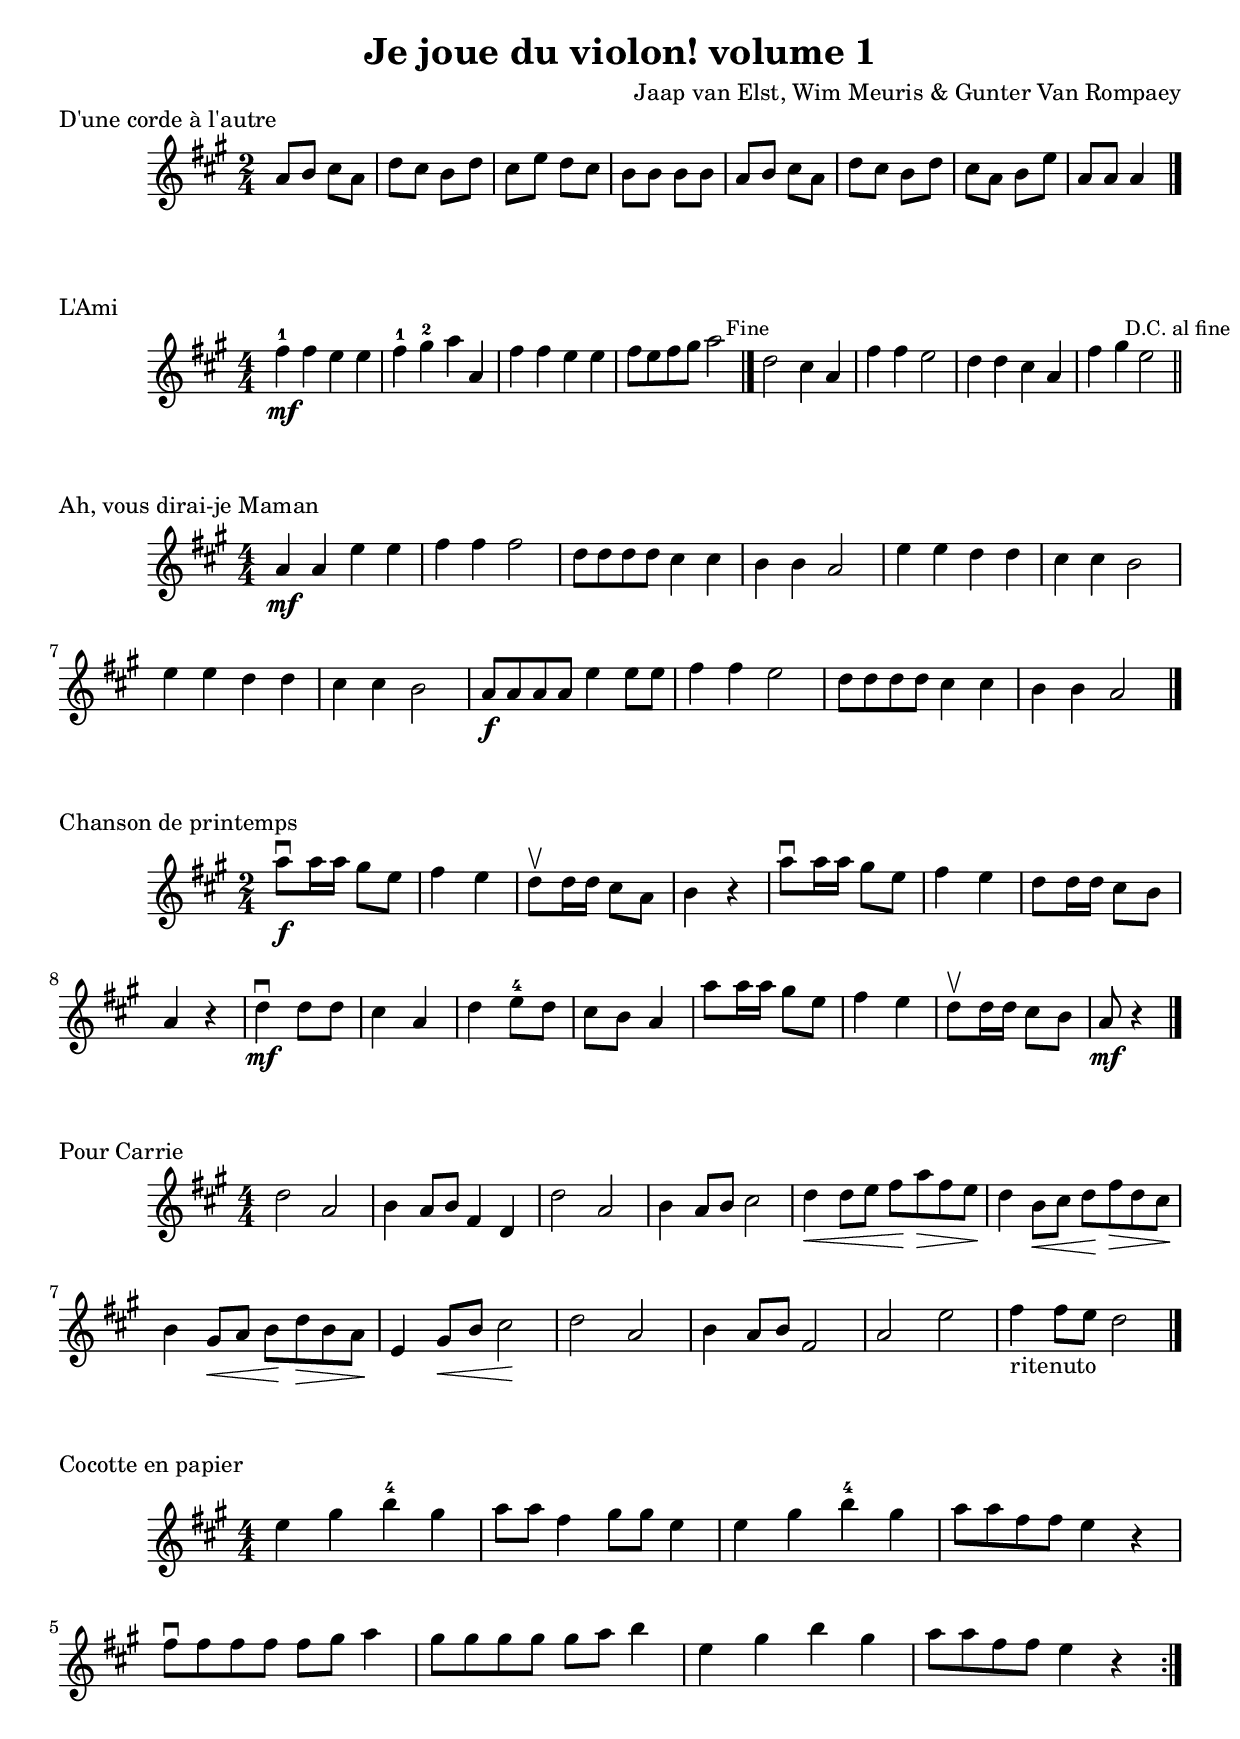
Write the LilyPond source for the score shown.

DSfine = {
  \once \override Score.RehearsalMark #'break-visibility = #'#(#t #t #f)
  \mark \markup { \small "D.S. al fine" }
}

DS = {
  \once \override Score.RehearsalMark #'break-visibility = #'#(#t #t #f)
  \mark \markup { \small "D.S." }
}

DCfine = {
  \once \override Score.RehearsalMark #'break-visibility = #'#(#t #t #f)
  \mark \markup { \small "D.C. al fine" }
}

DCcoda = {
  \once \override Score.RehearsalMark #'break-visibility = #'#(#t #t #f)
  \mark \markup { \small "D.C. al coda" }
}

DScoda = {
  \once \override Score.RehearsalMark #'break-visibility = #'#(#t #t #f)
  \mark \markup { \small "D.S. al coda" }
}

Fine = {
  \once \override Score.RehearsalMark #'break-visibility = #'#(#t #t #f)
  \mark \markup { \small "Fine" }
}

GotoCoda = {
  \once \override Score.RehearsalMark #'break-visibility = #'#(#t #t #f)
  \mark \markup { \small \musicglyph #"scripts.coda" }
}

\header {
  title = "Je joue du violon! volume 1"
  composer = "Jaap van Elst, Wim Meuris & Gunter Van Rompaey"
}

\language "français"

\score {
\header { piece = "D'une corde à l'autre" }
  \relative la' {
    \numericTimeSignature
    \time 2/4
    \key la \major
    la8 si8 dod8 la8
    re8 dod8 si8 re8
    dod8 mi8 re8 dod8
    si8 si8 si8 si8
    la8 si8 dod8 la8
    re8 dod8 si8 re8
    dod8 la8 si8 mi8
    la,8 la8 la4
    \bar "|."
  }
  \layout {}
  \midi {}
}

\score {
\header { piece = "L'Ami" }
  \relative la'' {
    \numericTimeSignature
    \time 4/4
    \key la \major
    fad4^1\mf fad4 mi4 mi4
    fad4^1 sold4^2 la4 la,4
    fad'4 fad4 mi4 mi4
    fad8 mi8 fad8 sold8 la2
    \Fine
    \bar "|."
    re,2 dod4 la fad' fad mi2 re4 re dod la fad' sold mi2
    \DCfine
    \bar "||"
  }
  \layout {}
  \midi {}
}

\score {
\header { piece = "Ah, vous dirai-je Maman" }
  \relative la' {
    \numericTimeSignature
    \time 4/4
    \key la \major
    la4\mf la mi' mi 
    fad fad fad2
    re8 re re re dod4 dod
    si si la2
    mi'4 mi re re
    dod dod si2
    mi4 mi re re
    dod dod si2
    la8\f la la la
    mi'4 mi8 mi8
    fad4 fad mi2
    re8 re re re
    dod4 dod
    si si la2
    \bar "|."
  }
  \layout {}
  \midi {}
}

\score {
\header { piece = "Chanson de printemps" }
  \relative la'' {
    \numericTimeSignature
    \time 2/4
    \key la \major
    la8\f\downbow la16 la16 sold8 mi
    fad4 mi
    re8\upbow re16 re dod8 la
    si4 r4
    la'8\downbow la16 la16 sold8 mi
    fad4 mi
    re8 re16 re dod8 si
    la4 r4
    re\downbow\mf re8 re
    dod4 la
    re mi8^4 re
    dod si la4
    la'8 la16 la16 sold8 mi
    fad4 mi
    re8\upbow re16 re dod8 si
    la\mf r4
    \bar "|."
  }
  \layout {}
  \midi {}
}

\score {
\header { piece = "Pour Carrie" }
  \relative la' {
    \numericTimeSignature
    \time 4/4
    \key la \major
    re2 la
    si4 la8 si fad4 re
    re'2 la
    si4 la8 si dod2
    re4\< re8 mi fad \! la \> fad mi \!
    re4 si8 \< dod re \! fad \> re dod \!
    si4 sold8 \< la si \! re \> si la \!
    mi4 sold8 \< si dod2 \!
    re2 la
    si4 la8 si fad2
    la2 mi'
    fad4-"ritenuto" fad8 mi re2 
    \bar "|."
  }
  \layout {}
  \midi {}
}


\score {
\header { piece = "Cocotte en papier" }
  \relative la' {
    \numericTimeSignature
    \time 4/4
    \key la \major
    mi'4 sold si^4 sold
    la8 la fad4 sold8 sold mi4
    mi sold si^4 sold
    la8 la fad fad mi4 r4
    fad8\downbow fad fad fad fad sold la4
    sold8 sold sold sold sold la si4
    mi,4 sold si sold
    la8 la fad fad mi4 r4
    \bar ":|."
  }
  \layout {}
  \midi {}
}
